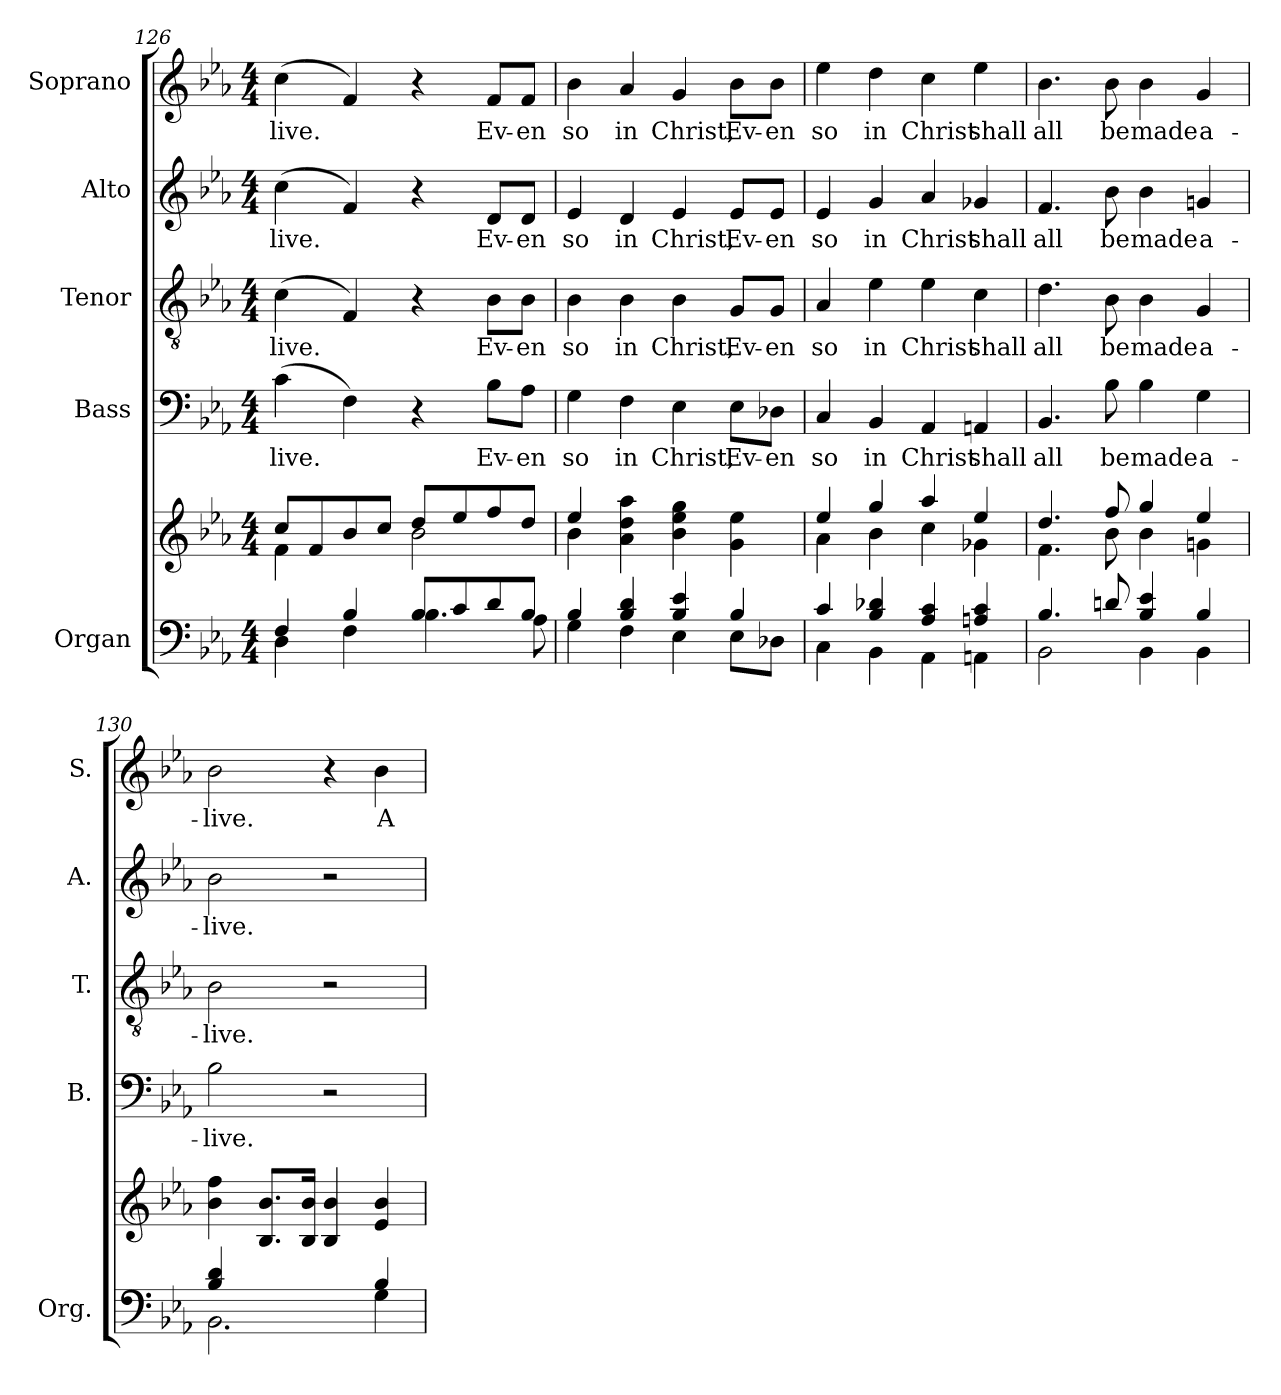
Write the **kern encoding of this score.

**kern	**kern	**kern	**text	**kern	**text	**kern	**text	**kern	**text
*part5	*part5	*part4	*part4	*part3	*part3	*part2	*part2	*part1	*part1
*staff6	*staff5	*staff4	*staff4	*staff3	*staff3	*staff2	*staff2	*staff1	*staff1
*I"Organ	*	*I"Bass	*	*I"Tenor	*	*I"Alto	*	*I"Soprano	*
*I'Org.	*	*I'B.	*	*I'T.	*	*I'A.	*	*I'S.	*
!!LO:LB:g=z
*clefF4	*clefG2	*clefF4	*	*clefGv2	*	*clefG2	*	*clefG2	*
*	*	*	*	*ITrd7c12	*	*	*	*	*
*k[b-e-a-]	*k[b-e-a-]	*k[b-e-a-]	*	*k[b-e-a-]	*	*k[b-e-a-]	*	*k[b-e-a-]	*
*E-:	*E-:	*E-:	*	*E-:	*	*E-:	*	*E-:	*
*M4/4	*M4/4	*M4/4	*	*M4/4	*	*M4/4	*	*M4/4	*
=126	=126	=126	=126	=126	=126	=126	=126	=126	=126
*^	*^	*	*	*	*	*	*	*	*
!	!	!	!	!	!LO:LY:b:color=#000000	!	!	!	!	!	!
!	!	!	!	!	!	!	!LO:LY:b:color=#000000	!	!	!	!
!	!	!	!	!	!	!	!	!	!LO:LY:b:color=#000000	!	!
!	!	!	!	!	!	!	!	!	!	!	!LO:LY:b:color=#000000
4Fi/	4Di\	8cci/L	4fi\	(4ci\	-live.	(4Ci\	-live.	(4cci\	-live.	(4cci\	-live.
.	.	8fi/	.	.	.	.	.	.	.	.	.
4B-i/	4Fi\	8b-i/	4ryy	4Fi\)	.	4FFi/)	.	4fi/)	.	4fi/)	.
.	.	8cci/J	.	.	.	.	.	.	.	.	.
8B-i/L	4.B-i\	8ddi/L	2b-i\	4r	.	4r	.	4r	.	4r	.
8ci/	.	8ee-i/	.	.	.	.	.	.	.	.	.
!	!	!	!	!	!LO:LY:b:color=#000000	!	!	!	!	!	!
!	!	!	!	!	!	!	!LO:LY:b:color=#000000	!	!	!	!
!	!	!	!	!	!	!	!	!	!LO:LY:b:color=#000000	!	!
!	!	!	!	!	!	!	!	!	!	!	!LO:LY:b:color=#000000
8di/	.	8ffi/	.	8B-i\L	Ev-	8BB-i\L	Ev-	8di/L	Ev-	8fi/L	Ev-
!	!	!	!	!	!LO:LY:b:color=#000000	!	!	!	!	!	!
!	!	!	!	!	!	!	!LO:LY:b:color=#000000	!	!	!	!
!	!	!	!	!	!	!	!	!	!LO:LY:b:color=#000000	!	!
!	!	!	!	!	!	!	!	!	!	!	!LO:LY:b:color=#000000
8B-i/J	8A-i\	8ddi/J	.	8A-i\J	-en	8BB-i\J	-en	8di/J	-en	8fi/J	-en
=127	=127	=127	=127	=127	=127	=127	=127	=127	=127	=127	=127
!	!	!	!	!	!LO:LY:b:color=#000000	!	!	!	!	!	!
!	!	!	!	!	!	!	!LO:LY:b:color=#000000	!	!	!	!
!	!	!	!	!	!	!	!	!	!LO:LY:b:color=#000000	!	!
!	!	!	!	!	!	!	!	!	!	!	!LO:LY:b:color=#000000
4B-i/	4Gi\	4ee-i/	4b-i\	4Gi\	so	4BB-i\	so	4e-i/	so	4b-i\	so
!	!	!	!	!	!LO:LY:b:color=#000000	!	!	!	!	!	!
!	!	!	!	!	!	!	!LO:LY:b:color=#000000	!	!	!	!
!	!	!	!	!	!	!	!	!	!LO:LY:b:color=#000000	!	!
!	!	!	!	!	!	!	!	!	!	!	!LO:LY:b:color=#000000
4B-i/ 4di	4Fi\	2.ryy	4a-i\ 4ddi 4aa-i	4Fi\	in	4BB-i\	in	4di/	in	4a-i/	in
!	!	!	!	!	!LO:LY:b:color=#000000	!	!	!	!	!	!
!	!	!	!	!	!	!	!LO:LY:b:color=#000000	!	!	!	!
!	!	!	!	!	!	!	!	!	!LO:LY:b:color=#000000	!	!
!	!	!	!	!	!	!	!	!	!	!	!LO:LY:b:color=#000000
4B-i/ 4e-i	4E-i\	.	4b-i\ 4ee-i 4ggi	4E-i\	Christ,	4BB-i\	Christ,	4e-i/	Christ,	4gi/	Christ,
!	!	!	!	!	!LO:LY:b:color=#000000	!	!	!	!	!	!
!	!	!	!	!	!	!	!LO:LY:b:color=#000000	!	!	!	!
!	!	!	!	!	!	!	!	!	!LO:LY:b:color=#000000	!	!
!	!	!	!	!	!	!	!	!	!	!	!LO:LY:b:color=#000000
4B-i/	8E-i\L	.	4gi\ 4ee-i	8E-i\L	Ev-	8GGi/L	Ev-	8e-i/L	Ev-	8b-i\L	Ev-
!	!	!	!	!	!LO:LY:b:color=#000000	!	!	!	!	!	!
!	!	!	!	!	!	!	!LO:LY:b:color=#000000	!	!	!	!
!	!	!	!	!	!	!	!	!	!LO:LY:b:color=#000000	!	!
!	!	!	!	!	!	!	!	!	!	!	!LO:LY:b:color=#000000
.	8D-Xi\J	.	.	8D-Xi\J	-en	8GGi/J	-en	8e-i/J	-en	8b-i\J	-en
=128	=128	=128	=128	=128	=128	=128	=128	=128	=128	=128	=128
!	!	!	!	!	!LO:LY:b:color=#000000	!	!	!	!	!	!
!	!	!	!	!	!	!	!LO:LY:b:color=#000000	!	!	!	!
!	!	!	!	!	!	!	!	!	!LO:LY:b:color=#000000	!	!
!	!	!	!	!	!	!	!	!	!	!	!LO:LY:b:color=#000000
4ci/	4Ci\	4ee-i/	4a-i\	4Ci/	so	4AA-i/	so	4e-i/	so	4ee-i\	so
!	!	!	!	!	!LO:LY:b:color=#000000	!	!	!	!	!	!
!	!	!	!	!	!	!	!LO:LY:b:color=#000000	!	!	!	!
!	!	!	!	!	!	!	!	!	!LO:LY:b:color=#000000	!	!
!	!	!	!	!	!	!	!	!	!	!	!LO:LY:b:color=#000000
4B-i/ 4d-Xi	4BB-i\	4ggi/	4b-i\	4BB-i/	in	4E-i\	in	4gi/	in	4ddi\	in
!	!	!	!	!	!LO:LY:b:color=#000000	!	!	!	!	!	!
!	!	!	!	!	!	!	!LO:LY:b:color=#000000	!	!	!	!
!	!	!	!	!	!	!	!	!	!LO:LY:b:color=#000000	!	!
!	!	!	!	!	!	!	!	!	!	!	!LO:LY:b:color=#000000
4A-i/ 4ci	4AA-i\	4aa-i/	4cci\	4AA-i/	Christ	4E-i\	Christ	4a-i/	Christ	4cci\	Christ
!	!	!	!	!	!LO:LY:b:color=#000000	!	!	!	!	!	!
!	!	!	!	!	!	!	!LO:LY:b:color=#000000	!	!	!	!
!	!	!	!	!	!	!	!	!	!LO:LY:b:color=#000000	!	!
!	!	!	!	!	!	!	!	!	!	!	!LO:LY:b:color=#000000
4Ani/ 4ci	4AAni\	4ee-i/	4g-Xi\	4AAni/	shall	4Ci\	shall	4g-Xi/	shall	4ee-i\	shall
=129	=129	=129	=129	=129	=129	=129	=129	=129	=129	=129	=129
!	!	!	!	!	!LO:LY:b:color=#000000	!	!	!	!	!	!
!	!	!	!	!	!	!	!LO:LY:b:color=#000000	!	!	!	!
!	!	!	!	!	!	!	!	!	!LO:LY:b:color=#000000	!	!
!	!	!	!	!	!	!	!	!	!	!	!LO:LY:b:color=#000000
4.B-i/	2BB-i\	4.ddi/	4.fi\	4.BB-i/	all	4.Di\	all	4.fi/	all	4.b-i\	all
!	!	!	!	!	!LO:LY:b:color=#000000	!	!	!	!	!	!
!	!	!	!	!	!	!	!LO:LY:b:color=#000000	!	!	!	!
!	!	!	!	!	!	!	!	!	!LO:LY:b:color=#000000	!	!
!	!	!	!	!	!	!	!	!	!	!	!LO:LY:b:color=#000000
8dni/	.	8ffi/	8b-i\	8B-i\	be	8BB-i\	be	8b-i\	be	8b-i\	be
!	!	!	!	!	!LO:LY:b:color=#000000	!	!	!	!	!	!
!	!	!	!	!	!	!	!LO:LY:b:color=#000000	!	!	!	!
!	!	!	!	!	!	!	!	!	!LO:LY:b:color=#000000	!	!
!	!	!	!	!	!	!	!	!	!	!	!LO:LY:b:color=#000000
4B-i/ 4e-i	4BB-i\	4ggi/	4b-i\	4B-i\	made	4BB-i\	made	4b-i\	made	4b-i\	made
!	!	!	!	!	!LO:LY:b:color=#000000	!	!	!	!	!	!
!	!	!	!	!	!	!	!LO:LY:b:color=#000000	!	!	!	!
!	!	!	!	!	!	!	!	!	!LO:LY:b:color=#000000	!	!
!	!	!	!	!	!	!	!	!	!	!	!LO:LY:b:color=#000000
4B-i/	4BB-i\	4ee-i/	4gni\	4Gi\	a-	4GGi/	a-	4gni/	a-	4gi/	a-
*	*	*v	*v	*	*	*	*	*	*	*	*
=130	=130	=130	=130	=130	=130	=130	=130	=130	=130	=130
*	*	*^	*	*	*	*	*	*	*	*
!	!	!	!	!	!LO:LY:b:color=#000000	!	!	!	!	!	!
*	*	*v	*v	*	*	*	*	*	*	*	*
*	*	*^	*	*	*	*	*	*	*	*
!	!	!	!	!	!	!	!LO:LY:b:color=#000000	!	!	!	!
*	*	*v	*v	*	*	*	*	*	*	*	*
*	*	*^	*	*	*	*	*	*	*	*
!	!	!	!	!	!	!	!	!	!LO:LY:b:color=#000000	!	!
*	*	*v	*v	*	*	*	*	*	*	*	*
*	*	*^	*	*	*	*	*	*	*	*
!	!	!	!	!	!	!	!	!	!	!	!LO:LY:b:color=#000000
*	*	*v	*v	*	*	*	*	*	*	*	*
4B-i/ 4di	2.BB-i\	4b-i\ 4ffi	2B-i\	-live.	2BB-i\	-live.	2b-i\	-live.	2b-i\	-live.
2ryy	.	8.B-i/ 8.b-iL	.	.	.	.	.	.	.	.
.	.	16B-i/ 16b-iJk	.	.	.	.	.	.	.	.
.	.	4B-i/ 4b-i	2r	.	2r	.	2r	.	4r	.
!	!	!	!	!	!	!	!	!	!	!LO:LY:b:color=#000000
4B-i/	4Gi\	4e-i/ 4b-i	.	.	.	.	.	.	4b-i\	A-
*v	*v	*	*	*	*	*	*	*	*	*
=	=	=	=	=	=	=	=	=	=
*-	*-	*-	*-	*-	*-	*-	*-	*-	*-
